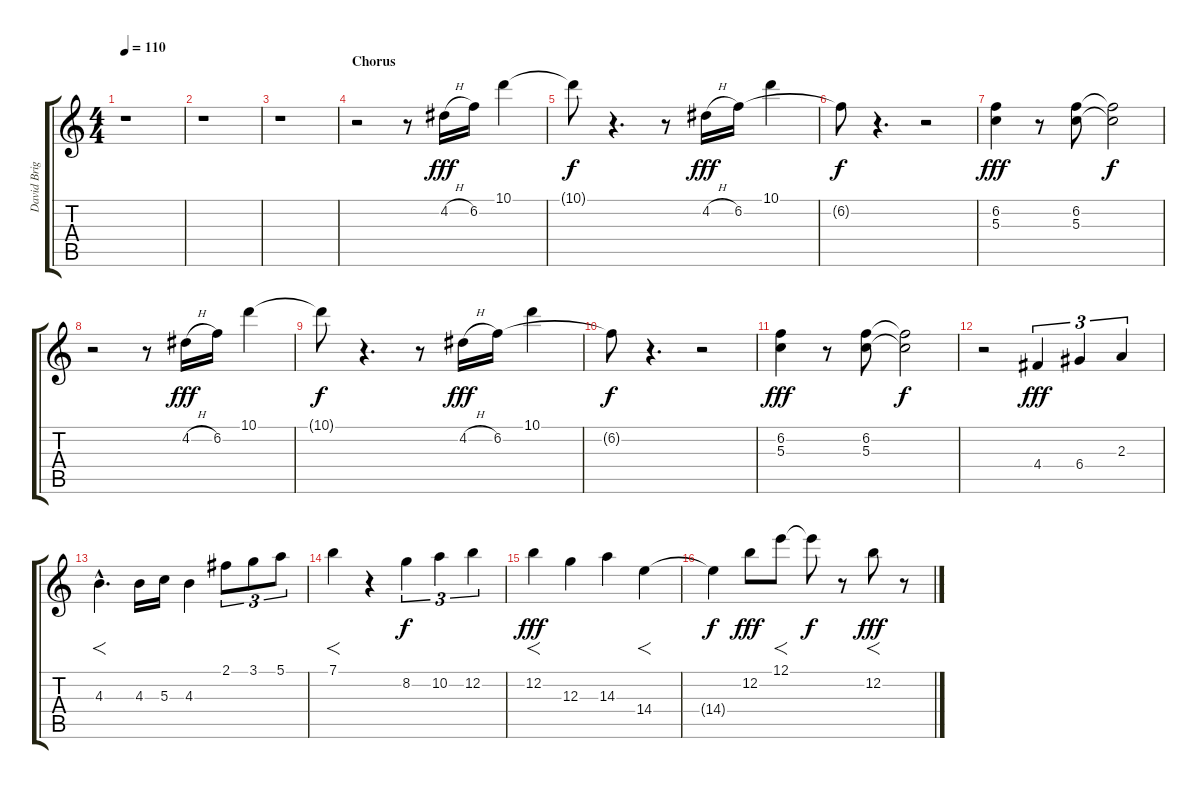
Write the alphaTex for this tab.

\track ("David Briggs" "David Brig") {instrument overdrivenguitar}
\staff {score tabs}
\tuning (E4 B3 G3 D3 A2 E2) {hide}
\ts (4 4)
\tempo 110
\clef g2
\ks c
r.1{dy f} |
r.1 |
r.1 |
\section ("" "Chorus")
r.2{volume 16} r.8 4.2{h}.16{dy fff} 6.2.16 10.1.4 |
10.1{t}.8{dy f} r.4{d} r.8 4.2{h}.16{dy fff} 6.2.16 10.1.4 |
6.2{t}.8{dy f} r.4{d} r.2 |
(6.2 5.3).4{dy fff volume 9} r.8 (6.2 5.3).8 (6.2{t} 5.3{t}).2{dy f} |
r.2{volume 16} r.8 4.2{h}.16{dy fff} 6.2.16 10.1.4 |
10.1{t}.8{dy f} r.4{d} r.8 4.2{h}.16{dy fff} 6.2.16 10.1.4 |
6.2{t}.8{dy f} r.4{d} r.2 |
(6.2 5.3).4{dy fff volume 9} r.8 (6.2 5.3).8 (6.2{t} 5.3{t}).2{dy f} |
r.2{volume 16 instrument electricguitarjazz} 4.4.4{tu (3 2) dy fff} 6.4.4{tu (3 2)} 2.3.4{tu (3 2)} |
4.3{hac}.4{f d} 4.3.16 5.3.16 4.3.4 2.1.8{tu (3 2)} 3.1.8{tu (3 2)} 5.1.8{tu (3 2)} |
7.1.4{f} r.4 8.2.4{tu (3 2) dy f} 10.2.4{tu (3 2)} 12.2.4{tu (3 2)} |
12.2.4{f dy fff} 12.3.4 14.3.4 14.4.4{f} |
14.4{t}.4{dy f} 12.2.8{dy fff} 12.1.8{f} 12.1{t}.8{dy f} r.8 12.2.8{f dy fff} r.8
